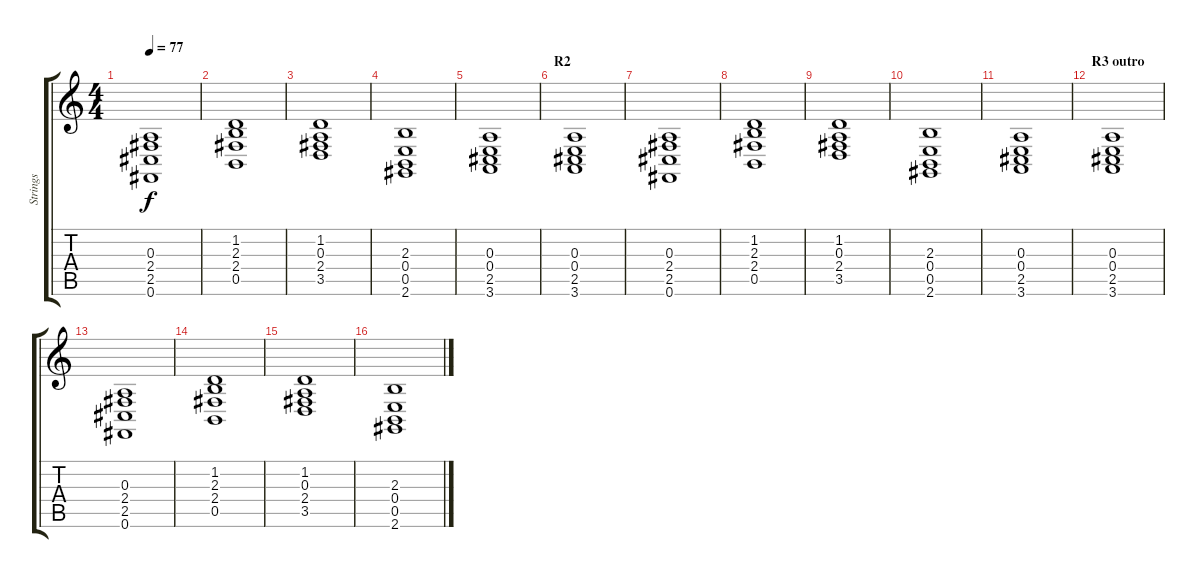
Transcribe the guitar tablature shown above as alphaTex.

\track ("Strings" "Strings") {instrument stringensemble1}
\staff {score tabs}
\tuning (Gb4 Db4 A3 E3 B2 Gb2) {hide}
\ts (4 4)
\tempo 77
\clef g2
\ks c
(0.3 2.4 2.5 0.6).1{dy f} |
(1.2 2.3 2.4 0.5).1 |
(1.2 0.3 2.4 3.5).1 |
(2.3 0.4 0.5 2.6).1 |
(0.3 0.4 2.5 3.6).1 |
\section ("" "R2")
(0.3 0.4 2.5 3.6).1 |
(0.3 2.4 2.5 0.6).1 |
(1.2 2.3 2.4 0.5).1 |
(1.2 0.3 2.4 3.5).1 |
(2.3 0.4 0.5 2.6).1 |
(0.3 0.4 2.5 3.6).1 |
\section ("" "R3 outro")
(0.3 0.4 2.5 3.6).1 |
(0.3 2.4 2.5 0.6).1 |
(1.2 2.3 2.4 0.5).1 |
(1.2 0.3 2.4 3.5).1 |
(2.3 0.4 0.5 2.6).1
